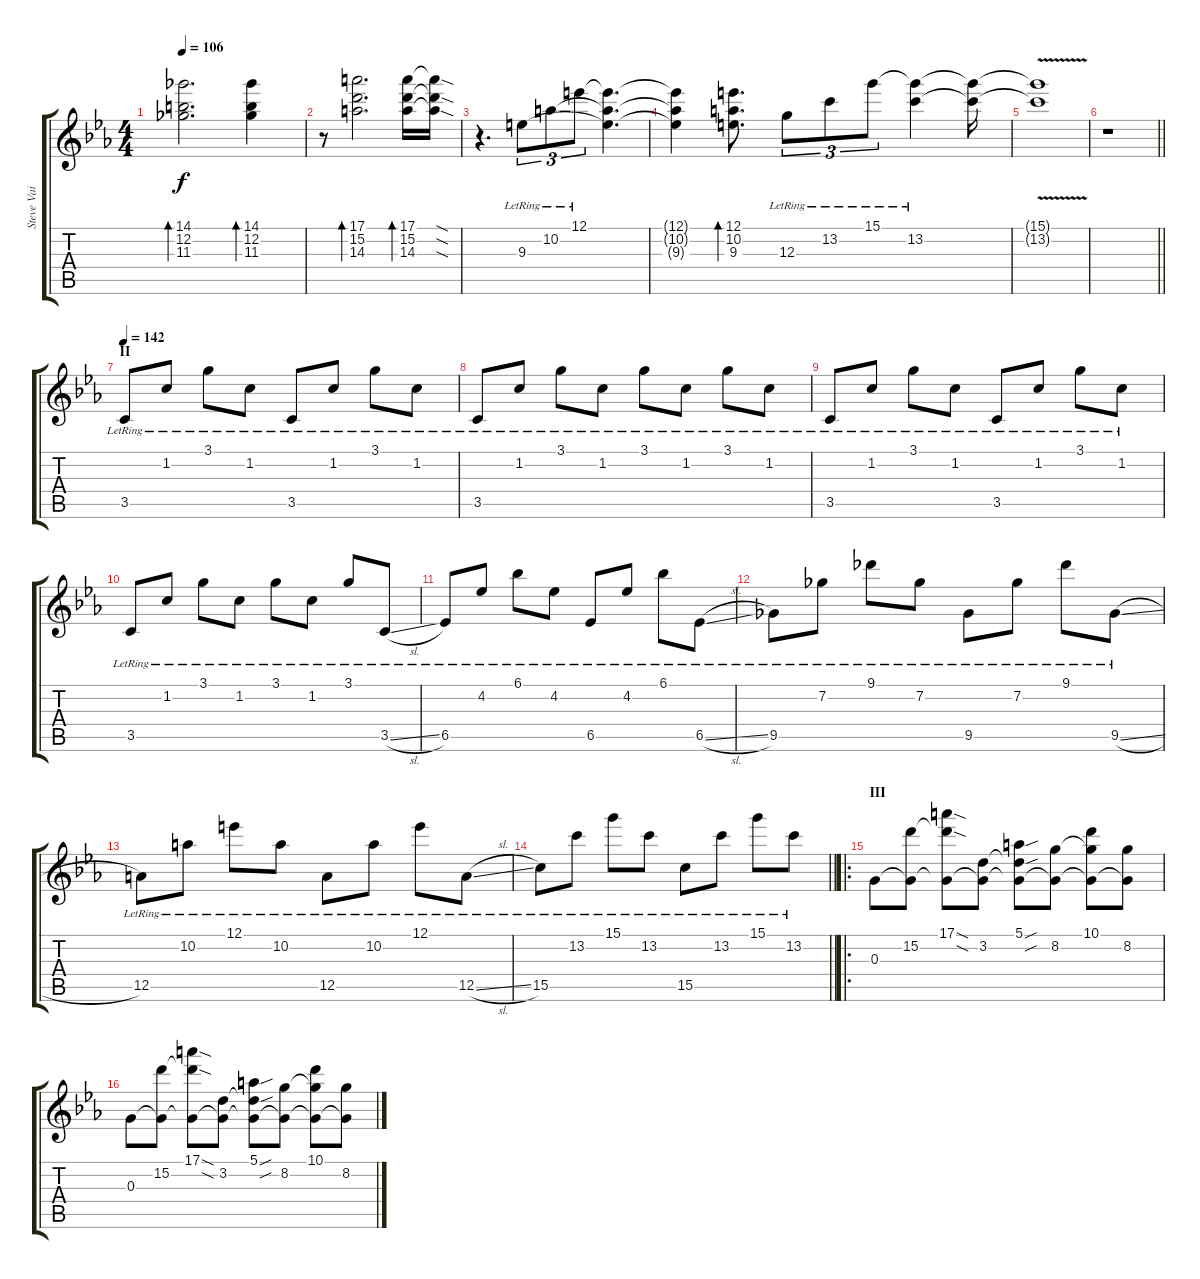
\track ("Steve Vai" "Steve Vai") {instrument electricguitarclean}
\staff {score tabs}
\tuning (E4 B3 G3 D3 A2 E2) {hide}
\ts (4 4)
\tempo 106
\clef g2
\ks eb
(14.1 12.2 11.3).2{d bd 30 dy f instrument electricguitarclean} (14.1 12.2 11.3).4{bd 30} |
r.8 (17.1 15.2 14.3).2{d bd 30} (17.1 15.2 14.3).16{bd 30} (17.1{sod t} 15.2{sod t} 14.3{sod t}).16 |
r.4{d} 9.3{lr}.8{tu (3 2)} 10.2{lr}.8{tu (3 2)} 12.1{lr}.8{tu (3 2)} (12.1{t} 10.2{t} 9.3{t}).4{d} |
(12.1{t} 10.2{t} 9.3{t}).4 (12.1 10.2 9.3).8{d bd 30} 12.3{lr}.8{tu (3 2)} 13.2{lr}.8{tu (3 2)} 15.1{lr}.8{tu (3 2)} (15.1{t} 13.2{lr}).4 (15.1{t} 13.2{t}).16 |
(15.1{v t} 13.2{v t}).1 |
\barLineRight lightlight
r.1 |
\section ("" "II")
\tempo 142
3.5{lr}.8 1.2{lr}.8 3.1{lr}.8 1.2{lr}.8 3.5{lr}.8 1.2{lr}.8 3.1{lr}.8 1.2{lr}.8 |
3.5{lr}.8 1.2{lr}.8 3.1{lr}.8 1.2{lr}.8 3.1{lr}.8 1.2{lr}.8 3.1{lr}.8 1.2{lr}.8 |
3.5{lr}.8 1.2{lr}.8 3.1{lr}.8 1.2{lr}.8 3.5{lr}.8 1.2{lr}.8 3.1{lr}.8 1.2{lr}.8 |
3.5{lr}.8 1.2{lr}.8 3.1{lr}.8 1.2{lr}.8 3.1{lr}.8 1.2{lr}.8 3.1{lr}.8 3.5{sl lr}.8 |
6.5{lr}.8 4.2{lr}.8 6.1{lr}.8 4.2{lr}.8 6.5{lr}.8 4.2{lr}.8 6.1{lr}.8 6.5{sl lr}.8 |
9.5{lr}.8 7.2{lr}.8 9.1{lr}.8 7.2{lr}.8 9.5{lr}.8 7.2{lr}.8 9.1{lr}.8 9.5{sl lr}.8 |
12.5{lr}.8 10.2{lr}.8 12.1{lr}.8 10.2{lr}.8 12.5{lr}.8 10.2{lr}.8 12.1{lr}.8 12.5{sl lr}.8 |
\barLineRight lightlight
15.5{lr}.8 13.2{lr}.8 15.1{lr}.8 13.2{lr}.8 15.5{lr}.8 13.2{lr}.8 15.1{lr}.8 13.2{lr}.8 |
\ro
\section ("" "III")
0.3.8 (15.2 0.3{t}).8 (17.1{sod} 15.2{sod t} 0.3{t}).8 (3.2 0.3{t}).8 (5.1{sou} 3.2{sou t} 0.3{t}).8 (8.2 0.3{t}).8 (10.1 8.2{t} 0.3{t}).8 (8.2 0.3{t}).8 |
0.3.8 (15.2 0.3{t}).8 (17.1{sod} 15.2{sod t} 0.3{t}).8 (3.2 0.3{t}).8 (5.1{sou} 3.2{sou t} 0.3{t}).8 (8.2 0.3{t}).8 (10.1 8.2{t} 0.3{t}).8 (8.2 0.3{t}).8
